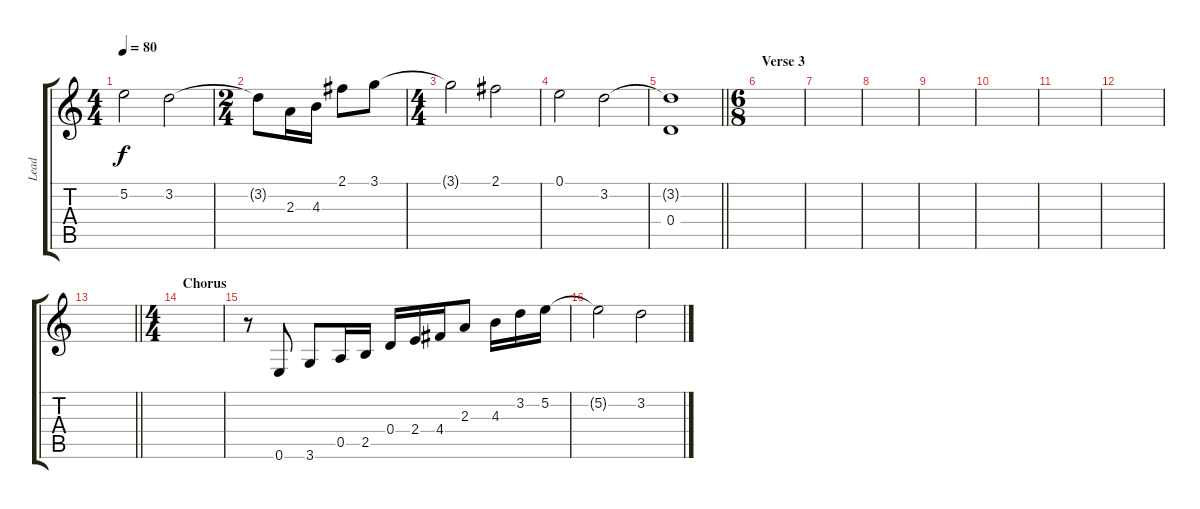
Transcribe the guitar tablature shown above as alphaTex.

\track ("Lead" "Lead") {instrument distortionguitar}
\staff {score tabs}
\tuning (E4 B3 G3 D3 A2 E2) {hide}
\ts (4 4)
\tempo 80
\clef g2
\ks c
5.2{t}.2{dy f} 3.2.2 |
\ts (2 4)
3.2{t}.8 2.3.16 4.3.16 2.1.8 3.1.8 |
\ts (4 4)
3.1{t}.2 2.1.2 |
0.1.2 3.2.2 |
\barLineRight lightlight
(3.2{t} 0.4).1 |
\ts (6 8)
\section ("" "Verse 3")
|
|
|
|
|
|
|
\barLineRight lightlight
|
\ts (4 4)
\section ("" "Chorus")
|
r.8 0.6.8 3.6.8 0.5.16 2.5.16 0.4.16 2.4.16 4.4.16 2.3.8 4.3.16 3.2.16 5.2.16 |
5.2{t}.2 3.2.2
